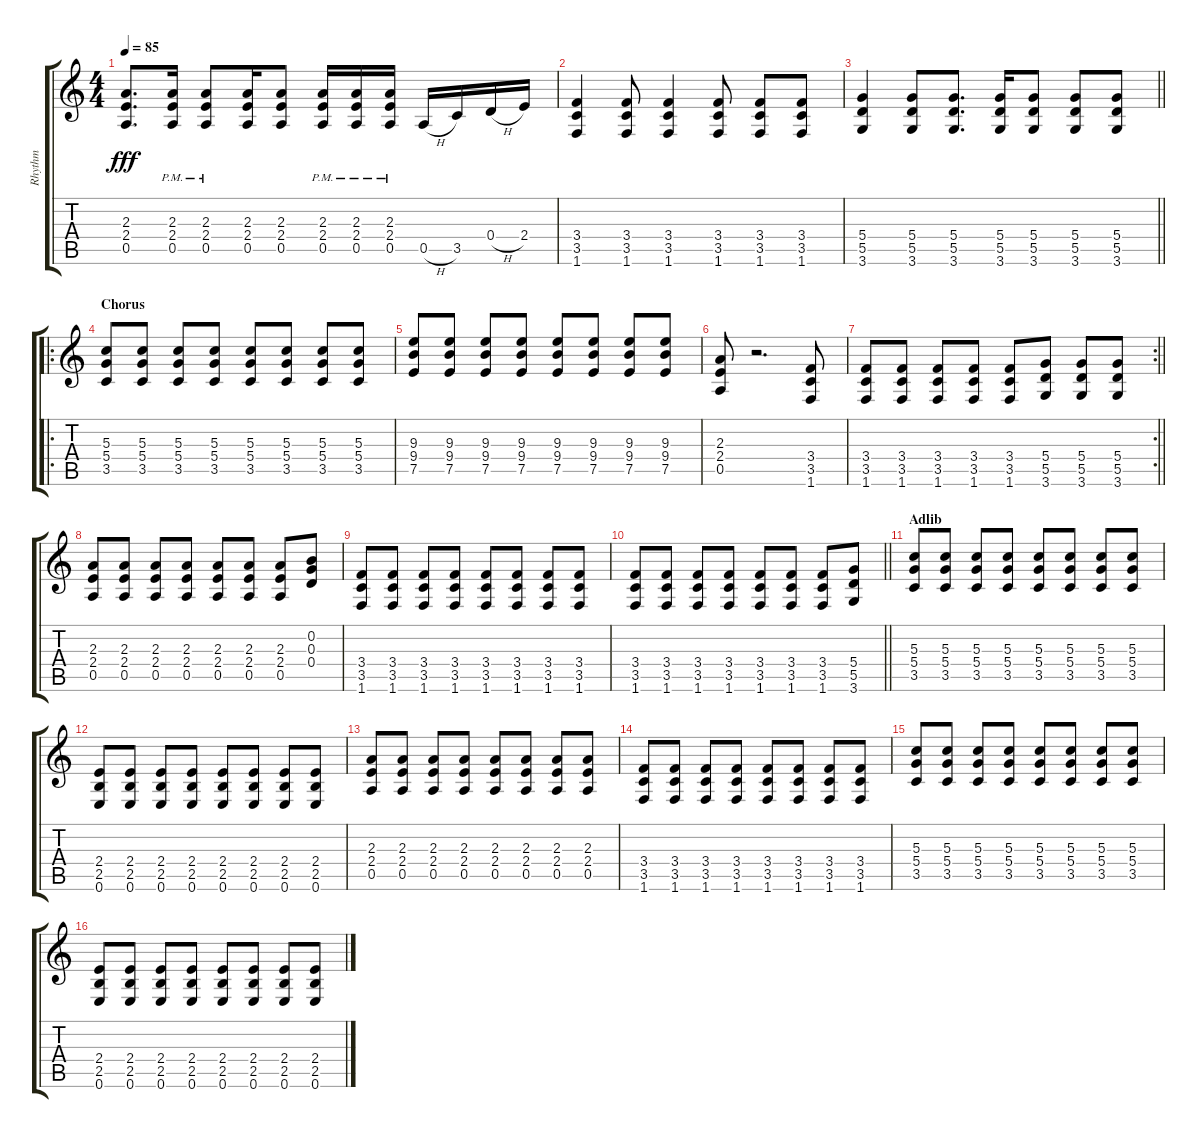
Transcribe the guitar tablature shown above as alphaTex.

\track ("Rhythm" "Rhythm") {instrument distortionguitar}
\staff {score tabs}
\tuning (E4 B3 G3 D3 A2 E2) {hide}
\ts (4 4)
\tempo 85
\clef g2
\ks c
(2.3 2.4 0.5).8{d dy fff} (2.3 2.4{pm} 0.5).16 (2.3 2.4{pm} 0.5).8 (2.3 2.4 0.5).16 (2.3 2.4 0.5).8 (2.3 2.4{pm} 0.5).16 (2.3 2.4{pm} 0.5).16 (2.3 2.4{pm} 0.5).16 0.5{h}.16 3.5.16 0.4{h}.16 2.4.16 |
(3.4 3.5 1.6).4 (3.4 3.5 1.6).8 (3.4 3.5 1.6).4 (3.4 3.5 1.6).8 (3.4 3.5 1.6).8 (3.4 3.5 1.6).8 |
\barLineRight lightlight
(5.4 5.5 3.6).4 (5.4 5.5 3.6).8 (5.4 5.5 3.6).8{d} (5.4 5.5 3.6).16 (5.4 5.5 3.6).8 (5.4 5.5 3.6).8 (5.4 5.5 3.6).8 |
\ro
\section ("" "Chorus")
(5.3 5.4 3.5).8 (5.3 5.4 3.5).8 (5.3 5.4 3.5).8 (5.3 5.4 3.5).8 (5.3 5.4 3.5).8 (5.3 5.4 3.5).8 (5.3 5.4 3.5).8 (5.3 5.4 3.5).8 |
(9.3 9.4 7.5).8 (9.3 9.4 7.5).8 (9.3 9.4 7.5).8 (9.3 9.4 7.5).8 (9.3 9.4 7.5).8 (9.3 9.4 7.5).8 (9.3 9.4 7.5).8 (9.3 9.4 7.5).8 |
(2.3 2.4 0.5).8 r.2{d} (3.4 3.5 1.6).8 |
\rc 2
\barLineRight lightlight
(3.4 3.5 1.6).8 (3.4 3.5 1.6).8 (3.4 3.5 1.6).8 (3.4 3.5 1.6).8 (3.4 3.5 1.6).8 (5.4 5.5 3.6).8 (5.4 5.5 3.6).8 (5.4 5.5 3.6).8 |
(2.3 2.4 0.5).8 (2.3 2.4 0.5).8 (2.3 2.4 0.5).8 (2.3 2.4 0.5).8 (2.3 2.4 0.5).8 (2.3 2.4 0.5).8 (2.3 2.4 0.5).8 (0.2 0.3 0.4).8 |
(3.4 3.5 1.6).8 (3.4 3.5 1.6).8 (3.4 3.5 1.6).8 (3.4 3.5 1.6).8 (3.4 3.5 1.6).8 (3.4 3.5 1.6).8 (3.4 3.5 1.6).8 (3.4 3.5 1.6).8 |
\barLineRight lightlight
(3.4 3.5 1.6).8 (3.4 3.5 1.6).8 (3.4 3.5 1.6).8 (3.4 3.5 1.6).8 (3.4 3.5 1.6).8 (3.4 3.5 1.6).8 (3.4 3.5 1.6).8 (5.4 5.5 3.6).8 |
\section ("" "Adlib")
(5.3 5.4 3.5).8 (5.3 5.4 3.5).8 (5.3 5.4 3.5).8 (5.3 5.4 3.5).8 (5.3 5.4 3.5).8 (5.3 5.4 3.5).8 (5.3 5.4 3.5).8 (5.3 5.4 3.5).8 |
(2.4 2.5 0.6).8 (2.4 2.5 0.6).8 (2.4 2.5 0.6).8 (2.4 2.5 0.6).8 (2.4 2.5 0.6).8 (2.4 2.5 0.6).8 (2.4 2.5 0.6).8 (2.4 2.5 0.6).8 |
(2.3 2.4 0.5).8 (2.3 2.4 0.5).8 (2.3 2.4 0.5).8 (2.3 2.4 0.5).8 (2.3 2.4 0.5).8 (2.3 2.4 0.5).8 (2.3 2.4 0.5).8 (2.3 2.4 0.5).8 |
(3.4 3.5 1.6).8 (3.4 3.5 1.6).8 (3.4 3.5 1.6).8 (3.4 3.5 1.6).8 (3.4 3.5 1.6).8 (3.4 3.5 1.6).8 (3.4 3.5 1.6).8 (3.4 3.5 1.6).8 |
(5.3 5.4 3.5).8 (5.3 5.4 3.5).8 (5.3 5.4 3.5).8 (5.3 5.4 3.5).8 (5.3 5.4 3.5).8 (5.3 5.4 3.5).8 (5.3 5.4 3.5).8 (5.3 5.4 3.5).8 |
(2.4 2.5 0.6).8 (2.4 2.5 0.6).8 (2.4 2.5 0.6).8 (2.4 2.5 0.6).8 (2.4 2.5 0.6).8 (2.4 2.5 0.6).8 (2.4 2.5 0.6).8 (2.4 2.5 0.6).8
